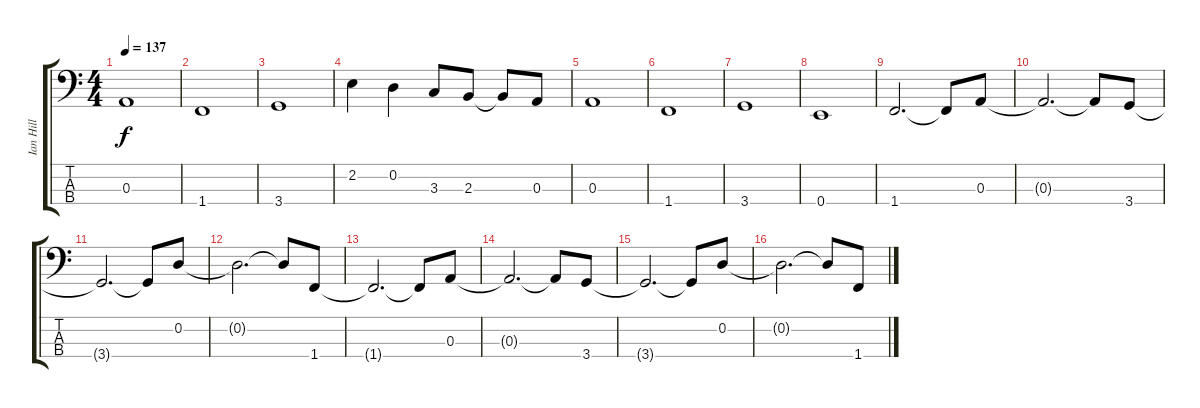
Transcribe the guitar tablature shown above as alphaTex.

\track ("Ian Hill" "Ian Hill") {instrument electricbasspick}
\staff {score tabs}
\tuning (G2 D2 A1 E1) {hide}
\ts (4 4)
\tempo 137
\clef f4
\ks c
0.3.1{dy f} |
1.4.1 |
3.4.1 |
2.2.4 0.2.4 3.3.8 2.3.8 2.3{t}.8 0.3.8 |
0.3.1 |
1.4.1 |
3.4.1 |
0.4.1 |
1.4.2{d} 1.4{t}.8 0.3.8 |
0.3{t}.2{d} 0.3{t}.8 3.4.8 |
3.4{t}.2{d} 3.4{t}.8 0.2.8 |
0.2{t}.2{d} 0.2{t}.8 1.4.8 |
1.4{t}.2{d} 1.4{t}.8 0.3.8 |
0.3{t}.2{d} 0.3{t}.8 3.4.8 |
3.4{t}.2{d} 3.4{t}.8 0.2.8 |
0.2{t}.2{d} 0.2{t}.8 1.4.8
